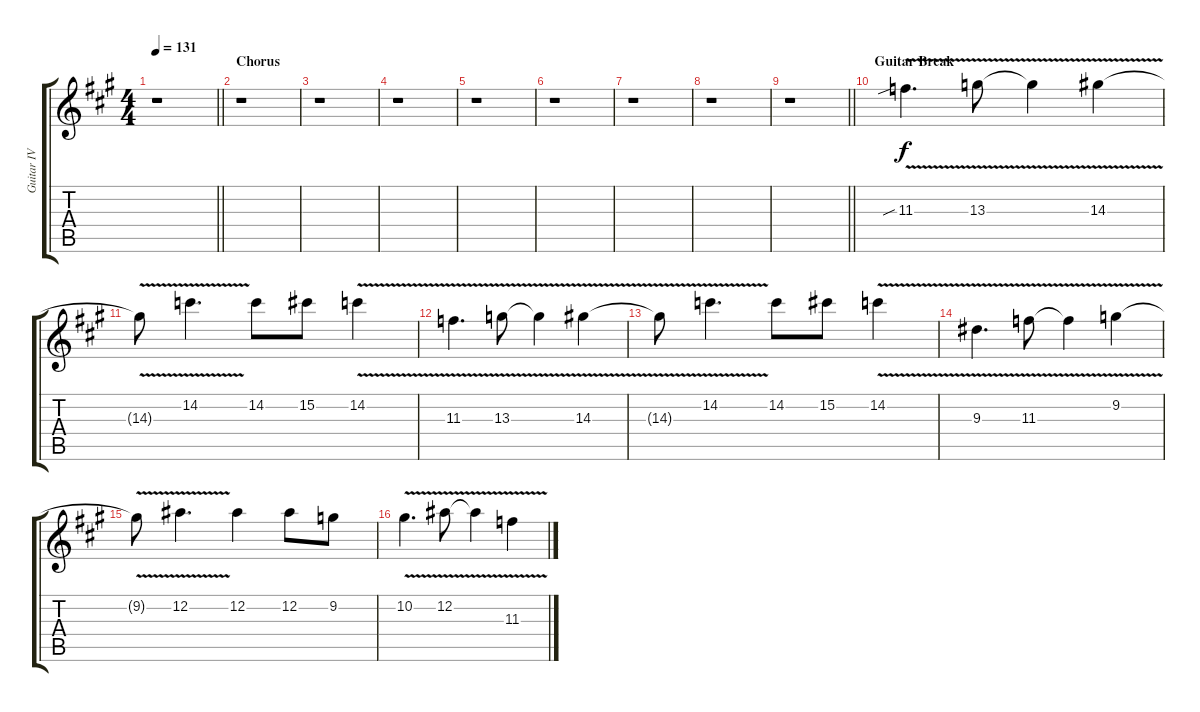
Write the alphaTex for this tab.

\track ("Guitar IV (melody right)" "Guitar IV ") {instrument distortionguitar}
\staff {score tabs}
\tuning (Eb4 Bb3 Gb3 Db3 Ab2 Eb2) {hide}
\ts (4 4)
\tempo 131
\clef g2
\barLineRight lightlight
\ks f#minor
r.1{dy f} |
\section ("" "Chorus")
r.1 |
r.1 |
r.1 |
r.1 |
r.1 |
r.1 |
r.1 |
\barLineRight lightlight
r.1 |
\section ("" "Guitar Break")
11.3{v sib}.4{d} 13.3{v}.8 13.3{t}.4 14.3{v}.4 |
14.3{t}.8 14.2{v}.4{d} 14.2.8 15.2.8 14.2{v}.4 |
11.3{v}.4{d} 13.3{v}.8 13.3{t}.4 14.3{v}.4 |
14.3{t}.8 14.2{v}.4{d} 14.2.8 15.2.8 14.2{v}.4 |
9.3{v}.4{d} 11.3{v}.8 11.3{t}.4 9.2{v}.4 |
9.2{t}.8 12.2{v}.4{d} 12.2.4 12.2.8 9.2.8 |
10.2{v}.4{d} 12.2{v}.8 12.2{t}.4 11.3{v}.4
